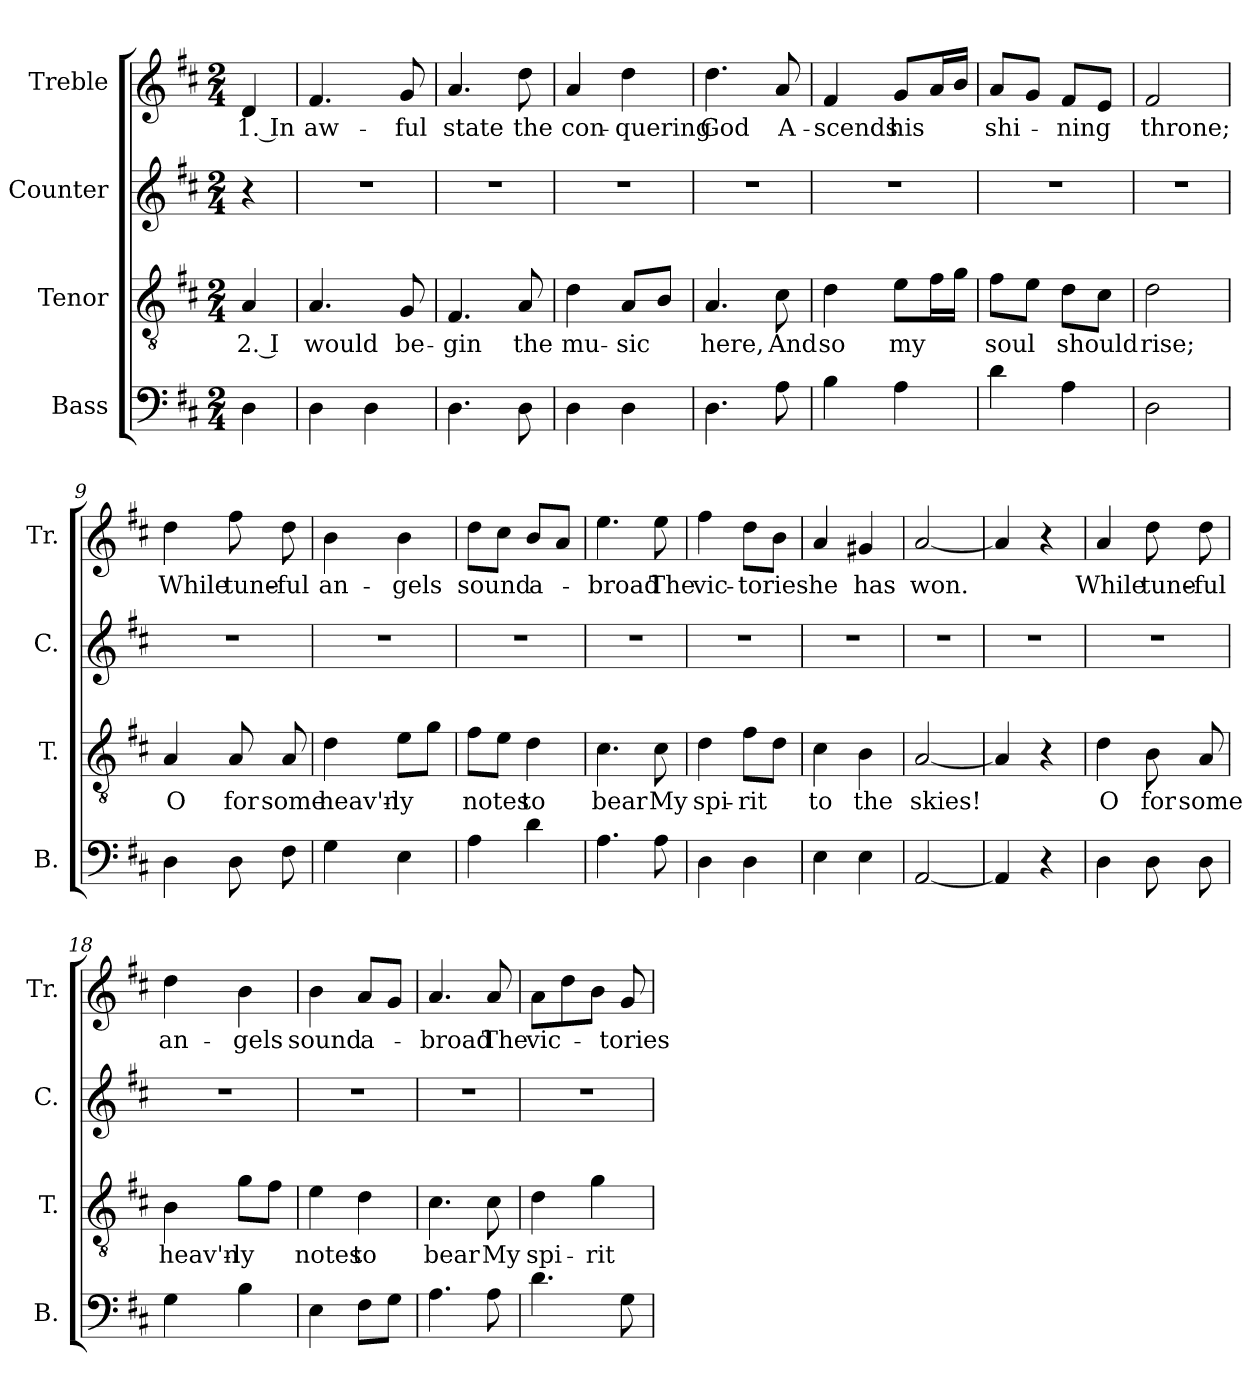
**kern	**kern	**text	**kern	**kern	**text
*part4	*part3	*part3	*part2	*part1	*part1
*staff4	*staff3	*staff3	*staff2	*staff1	*staff1
*I"Bass	*I"Tenor	*	*I"Counter	*I"Treble	*
*I'B.	*I'T.	*	*I'C.	*I'Tr.	*
*clefF4	*clefGv2	*	*clefG2	*clefG2	*
*k[f#c#]	*k[f#c#]	*	*k[f#c#]	*k[f#c#]	*
*M2/4	*M2/4	*	*M2/4	*M2/4	*
*MM110	*MM110	*	*MM110	*MM110	*
=1	=1	=1	=1	=1	=1
4D\	4A/	2. I	4r	4d/	1. In
=2	=2	=2	=2	=2	=2
4D\	4.A/	would	2r	4.f#/	aw-
4D\	.	.	.	.	.
.	8G/	be-	.	8g/	-ful
=3	=3	=3	=3	=3	=3
4.D\	4.F#/	-gin	2r	4.a/	state
8D\	8A/	the	.	8dd\	the
=4	=4	=4	=4	=4	=4
4D\	4d\	mu-	2r	4a/	con-
4D\	8A/L	-sic	.	4dd\	-quering
.	8B/J	.	.	.	.
=5	=5	=5	=5	=5	=5
4.D\	4.A/	here,	2r	4.dd\	God
8A\	8c#\	And	.	8a/	A-
=6	=6	=6	=6	=6	=6
4B\	4d\	so	2r	4f#/	-scends
4A\	8e\L	my	.	8g/L	his
.	16f#\L	.	.	16a/L	.
.	16g\JJ	.	.	16b/JJ	.
=7	=7	=7	=7	=7	=7
4d\	8f#\L	soul	2r	8a/L	shi-
.	8e\J	.	.	8g/J	.
4A\	8d\L	should	.	8f#/L	-ning
.	8c#\J	.	.	8e/J	.
=8	=8	=8	=8	=8	=8
2D\	2d\	rise;	2r	2f#/	throne;
!!LO:LB:g=z
=9	=9	=9	=9	=9	=9
4D\	4A/	O	2r	4dd\	While
8D\	8A/	for	.	8ff#\	tune-
8F#\	8A/	some	.	8dd\	-ful
=10	=10	=10	=10	=10	=10
4G\	4d\	heav'n-	2r	4b\	an-
4E\	8e\L	-ly	.	4b\	-gels
.	8g\J	.	.	.	.
=11	=11	=11	=11	=11	=11
4A\	8f#\L	notes	2r	8dd\L	sound
.	8e\J	.	.	8cc#\J	.
4d\	4d\	to	.	8b/L	a-
.	.	.	.	8a/J	.
=12	=12	=12	=12	=12	=12
4.A\	4.c#\	bear	2r	4.ee\	-broad
8A\	8c#\	My	.	8ee\	The
=13	=13	=13	=13	=13	=13
4D\	4d\	spi-	2r	4ff#\	vic-
4D\	8f#\L	-rit	.	8dd\L	-tories
.	8d\J	.	.	8b\J	.
=14	=14	=14	=14	=14	=14
4E\	4c#\	to	2r	4a/	he
4E\	4B\	the	.	4g#X/	has
=15	=15	=15	=15	=15	=15
[2AA/	[2A/	skies!	2r	[2a/	won.
=16	=16	=16	=16	=16	=16
4AA/]	4A/]	.	2r	4a/]	.
4r	4r	.	.	4r	.
=17	=17	=17	=17	=17	=17
4D\	4d\	O	2r	4a/	While
8D\	8B\	for	.	8dd\	tune-
8D\	8A/	some	.	8dd\	-ful
!!LO:LB:g=z
=18	=18	=18	=18	=18	=18
4G\	4B\	heav'n-	2r	4dd\	an-
4B\	8g\L	-ly	.	4b\	-gels
.	8f#\J	.	.	.	.
=19	=19	=19	=19	=19	=19
4E\	4e\	notes	2r	4b\	sound
8F#\L	4d\	to	.	8a/L	a-
8G\J	.	.	.	8g/J	.
=20	=20	=20	=20	=20	=20
4.A\	4.c#\	bear	2r	4.a/	-broad
8A\	8c#\	My	.	8a/	The
=21	=21	=21	=21	=21	=21
4.d\	4d\	spi-	2r	8a\L	vic-
.	.	.	.	8dd\	.
.	4g\	-rit	.	8b\J	.
8G\	.	.	.	8g/	-tories
=	=	=	=	=	=
*-	*-	*-	*-	*-	*-
